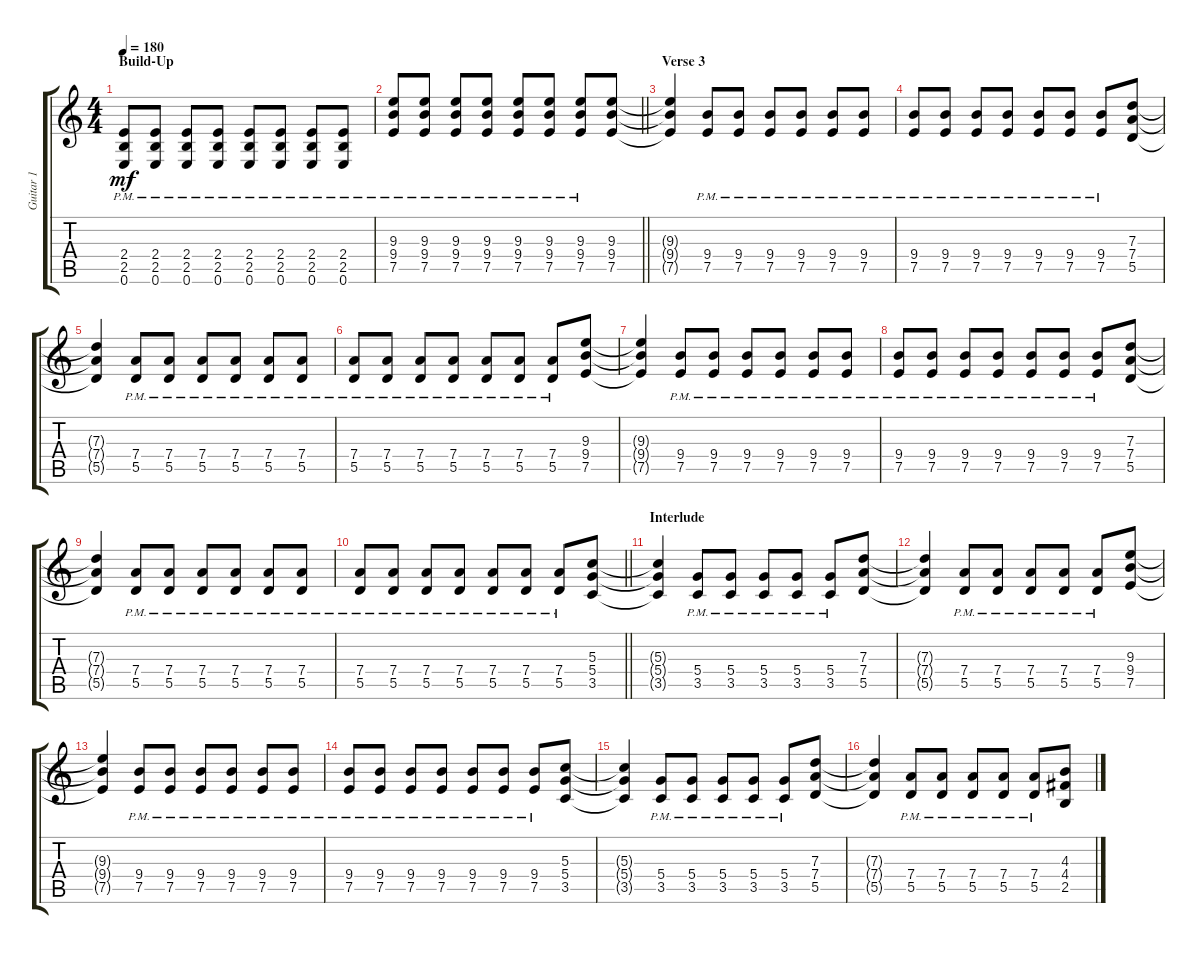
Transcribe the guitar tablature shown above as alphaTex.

\track ("Guitar 1" "Guitar 1") {instrument electricguitarjazz}
\staff {score tabs}
\tuning (E4 B3 G3 D3 A2 E2) {hide}
\ts (4 4)
\section ("" "Build-Up")
\tempo 180
\clef g2
\ks c
(2.4{pm} 2.5{pm} 0.6{pm}).8{dy mf instrument distortionguitar} (2.4{pm} 2.5{pm} 0.6{pm}).8 (2.4{pm} 2.5{pm} 0.6{pm}).8 (2.4{pm} 2.5{pm} 0.6{pm}).8 (2.4{pm} 2.5{pm} 0.6{pm}).8 (2.4{pm} 2.5{pm} 0.6{pm}).8 (2.4{pm} 2.5{pm} 0.6{pm}).8 (2.4{pm} 2.5{pm} 0.6{pm}).8 |
\barLineRight lightlight
(9.3{pm} 9.4{pm} 7.5{pm}).8 (9.3{pm} 9.4{pm} 7.5{pm}).8 (9.3{pm} 9.4{pm} 7.5{pm}).8 (9.3{pm} 9.4{pm} 7.5{pm}).8 (9.3{pm} 9.4{pm} 7.5{pm}).8 (9.3{pm} 9.4{pm} 7.5{pm}).8 (9.3{pm} 9.4{pm} 7.5{pm}).8 (9.3 9.4 7.5).8 |
\section ("" "Verse 3")
(9.3{t} 9.4{t} 7.5{t}).4 (9.4{pm} 7.5{pm}).8 (9.4{pm} 7.5{pm}).8 (9.4{pm} 7.5{pm}).8 (9.4{pm} 7.5{pm}).8 (9.4{pm} 7.5{pm}).8 (9.4{pm} 7.5{pm}).8 |
(9.4{pm} 7.5{pm}).8 (9.4{pm} 7.5{pm}).8 (9.4{pm} 7.5{pm}).8 (9.4{pm} 7.5{pm}).8 (9.4{pm} 7.5{pm}).8 (9.4{pm} 7.5{pm}).8 (9.4{pm} 7.5{pm}).8 (7.3 7.4 5.5).8 |
(7.3{t} 7.4{t} 5.5{t}).4 (7.4{pm} 5.5{pm}).8 (7.4{pm} 5.5{pm}).8 (7.4{pm} 5.5{pm}).8 (7.4{pm} 5.5{pm}).8 (7.4{pm} 5.5{pm}).8 (7.4{pm} 5.5{pm}).8 |
(7.4{pm} 5.5{pm}).8 (7.4{pm} 5.5{pm}).8 (7.4{pm} 5.5{pm}).8 (7.4{pm} 5.5{pm}).8 (7.4{pm} 5.5{pm}).8 (7.4{pm} 5.5{pm}).8 (7.4{pm} 5.5{pm}).8 (9.3 9.4 7.5).8 |
(9.3{t} 9.4{t} 7.5{t}).4 (9.4{pm} 7.5{pm}).8 (9.4{pm} 7.5{pm}).8 (9.4{pm} 7.5{pm}).8 (9.4{pm} 7.5{pm}).8 (9.4{pm} 7.5{pm}).8 (9.4{pm} 7.5{pm}).8 |
(9.4{pm} 7.5{pm}).8 (9.4{pm} 7.5{pm}).8 (9.4{pm} 7.5{pm}).8 (9.4{pm} 7.5{pm}).8 (9.4{pm} 7.5{pm}).8 (9.4{pm} 7.5{pm}).8 (9.4{pm} 7.5{pm}).8 (7.3 7.4 5.5).8 |
(7.3{t} 7.4{t} 5.5{t}).4 (7.4{pm} 5.5{pm}).8 (7.4{pm} 5.5{pm}).8 (7.4{pm} 5.5{pm}).8 (7.4{pm} 5.5{pm}).8 (7.4{pm} 5.5{pm}).8 (7.4{pm} 5.5{pm}).8 |
\barLineRight lightlight
(7.4{pm} 5.5{pm}).8 (7.4{pm} 5.5{pm}).8 (7.4{pm} 5.5{pm}).8 (7.4{pm} 5.5{pm}).8 (7.4{pm} 5.5{pm}).8 (7.4{pm} 5.5{pm}).8 (7.4{pm} 5.5{pm}).8 (5.3 5.4 3.5).8 |
\section ("" "Interlude")
(5.3{t} 5.4{t} 3.5{t}).4 (5.4{pm} 3.5{pm}).8 (5.4{pm} 3.5{pm}).8 (5.4{pm} 3.5{pm}).8 (5.4{pm} 3.5{pm}).8 (5.4{pm} 3.5{pm}).8 (7.3 7.4 5.5).8 |
(7.3{t} 7.4{t} 5.5{t}).4 (7.4{pm} 5.5{pm}).8 (7.4{pm} 5.5{pm}).8 (7.4{pm} 5.5{pm}).8 (7.4{pm} 5.5{pm}).8 (7.4{pm} 5.5{pm}).8 (9.3 9.4 7.5).8 |
(9.3{t} 9.4{t} 7.5{t}).4 (9.4{pm} 7.5{pm}).8 (9.4{pm} 7.5{pm}).8 (9.4{pm} 7.5{pm}).8 (9.4{pm} 7.5{pm}).8 (9.4{pm} 7.5{pm}).8 (9.4{pm} 7.5{pm}).8 |
(9.4{pm} 7.5{pm}).8 (9.4{pm} 7.5{pm}).8 (9.4{pm} 7.5{pm}).8 (9.4{pm} 7.5{pm}).8 (9.4{pm} 7.5{pm}).8 (9.4{pm} 7.5{pm}).8 (9.4{pm} 7.5{pm}).8 (5.3 5.4 3.5).8 |
(5.3{t} 5.4{t} 3.5{t}).4 (5.4{pm} 3.5{pm}).8 (5.4{pm} 3.5{pm}).8 (5.4{pm} 3.5{pm}).8 (5.4{pm} 3.5{pm}).8 (5.4{pm} 3.5{pm}).8 (7.3 7.4 5.5).8 |
(7.3{t} 7.4{t} 5.5{t}).4 (7.4{pm} 5.5{pm}).8 (7.4{pm} 5.5{pm}).8 (7.4{pm} 5.5{pm}).8 (7.4{pm} 5.5{pm}).8 (7.4{pm} 5.5{pm}).8 (4.3 4.4 2.5).8
